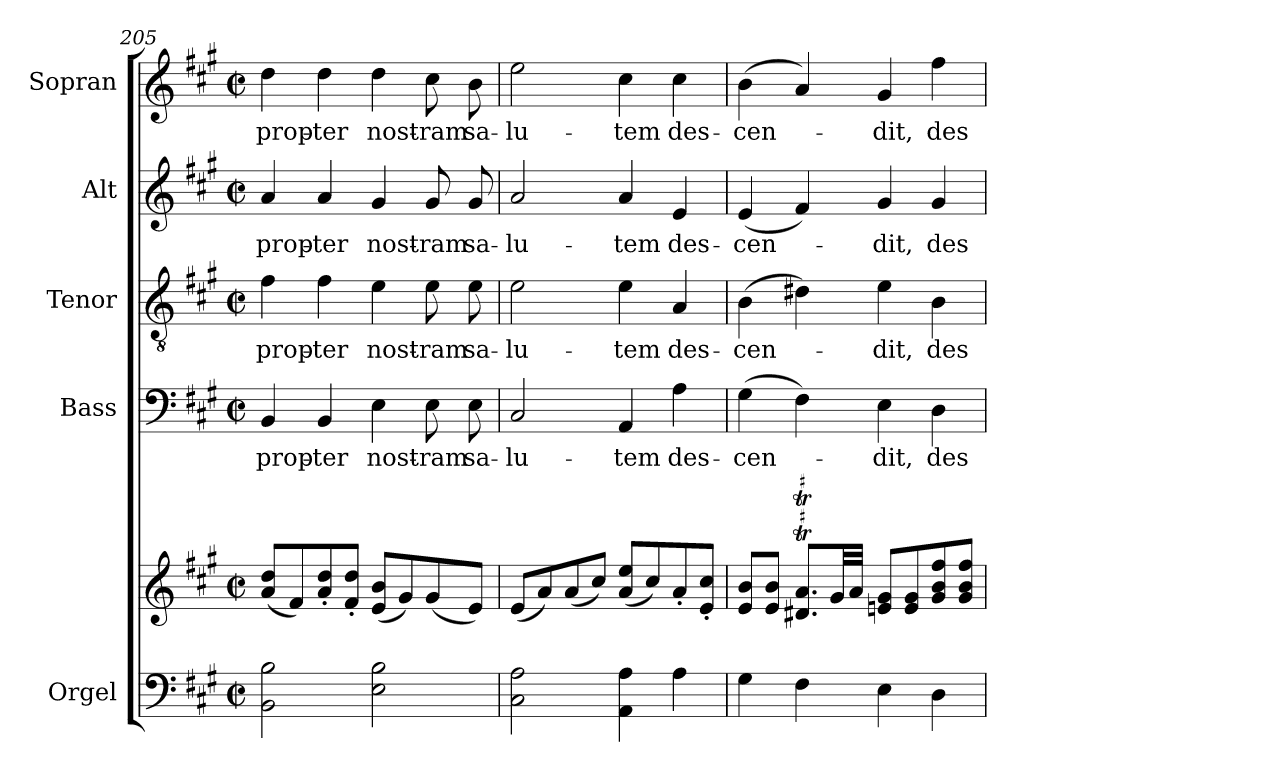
**kern	**kern	**kern	**text	**kern	**text	**kern	**text	**kern	**text
*part5	*part5	*part4	*part4	*part3	*part3	*part2	*part2	*part1	*part1
*staff6	*staff5	*staff4	*staff4	*staff3	*staff3	*staff2	*staff2	*staff1	*staff1
*I"Orgel	*	*I"Bass	*	*I"Tenor	*	*I"Alt	*	*I"Sopran	*
*I'Org.	*	*I'B.	*	*I'T.	*	*I'A.	*	*I'S.	*
!!LO:LB:g=z
*clefF4	*clefG2	*clefF4	*	*clefGv2	*	*clefG2	*	*clefG2	*
*k[f#c#g#]	*k[f#c#g#]	*k[f#c#g#]	*	*k[f#c#g#]	*	*k[f#c#g#]	*	*k[f#c#g#]	*
*A:	*A:	*A:	*	*A:	*	*A:	*	*A:	*
*M2/2	*M2/2	*M2/2	*	*M2/2	*	*M2/2	*	*M2/2	*
*met(c|)	*met(c|)	*met(c|)	*	*met(c|)	*	*met(c|)	*	*met(c|)	*
=205	=205	=205	=205	=205	=205	=205	=205	=205	=205
!	!	!	!LO:LY:b	!	!LO:LY:b	!	!LO:LY:b	!	!LO:LY:b
2BB\ 2B\	(<8a/ 8dd/L	4BB/	prop-	4f#\	prop-	4a/	prop-	4dd\	prop-
.	8f#/)	.	.	.	.	.	.	.	.
!	!	!	!LO:LY:b	!	!LO:LY:b	!	!LO:LY:b	!	!LO:LY:b
.	8a/'< 8dd/'<	4BB/	-ter	4f#\	-ter	4a/	-ter	4dd\	-ter
.	8f#/'< 8dd/'<J	.	.	.	.	.	.	.	.
!	!	!	!LO:LY:b	!	!LO:LY:b	!	!LO:LY:b	!	!LO:LY:b
2E\ 2B\	(<8e/ 8b/L	4E\	nost-	4e\	nost-	4g#/	nost-	4dd\	nost-
.	8g#/)	.	.	.	.	.	.	.	.
!	!	!	!LO:LY:b	!	!LO:LY:b	!	!LO:LY:b	!	!LO:LY:b
.	(<8g#/	8E\	-ram	8e\	-ram	8g#/	-ram	8cc#\	-ram
!	!	!	!LO:LY:b	!	!LO:LY:b	!	!LO:LY:b	!	!LO:LY:b
.	8e/J)	8E\	sa-	8e\	sa-	8g#/	sa-	8b\	sa-
=206	=206	=206	=206	=206	=206	=206	=206	=206	=206
!	!	!	!LO:LY:b	!	!LO:LY:b	!	!LO:LY:b	!	!LO:LY:b
2C#\ 2A\	(<8e/L	2C#/	-lu-	2e\	-lu-	2a/	-lu-	2ee\	-lu-
.	8a/)	.	.	.	.	.	.	.	.
.	(<8a/	.	.	.	.	.	.	.	.
.	8cc#/J)	.	.	.	.	.	.	.	.
!	!	!	!LO:LY:b	!	!LO:LY:b	!	!LO:LY:b	!	!LO:LY:b
4AA\ 4A\	(<8a/ 8ee/L	4AA/	-tem	4e\	-tem	4a/	-tem	4cc#\	-tem
.	8cc#/)	.	.	.	.	.	.	.	.
!	!	!	!LO:LY:b	!	!LO:LY:b	!	!LO:LY:b	!	!LO:LY:b
4A\	8a'</	4A\	des-	4A/	des-	4e/	des-	4cc#\	des-
.	8e/'< 8cc#/'<J	.	.	.	.	.	.	.	.
=207	=207	=207	=207	=207	=207	=207	=207	=207	=207
!	!	!	!LO:LY:b	!	!LO:LY:b	!	!LO:LY:b	!	!LO:LY:b
4G#\	8e/ 8b/L	(>4G#\	-cen-	(>4B\	-cen-	(<4e/	-cen-	(>4b\	-cen-
.	8e/ 8b/J	.	.	.	.	.	.	.	.
4F#\	8.d#X/T 8.a/TL	4F#\)	.	4d#X\)	.	4f#/)	.	4a/)	.
.	32g#/LL	.	.	.	.	.	.	.	.
.	32a/JJJ	.	.	.	.	.	.	.	.
!	!	!	!LO:LY:b	!	!LO:LY:b	!	!LO:LY:b	!	!LO:LY:b
4E\	8e/ 8g#/L	4E\	-dit,	4e\	-dit,	4g#/	-dit,	4g#/	-dit,
.	8e/ 8g#/	.	.	.	.	.	.	.	.
!	!	!	!LO:LY:b	!	!LO:LY:b	!	!LO:LY:b	!	!LO:LY:b
4D\	8g#/ 8b/ 8ff#/	4D\	des-	4B\	des-	4g#/	des-	4ff#\	des-
.	8g#/ 8b/ 8ff#/J	.	.	.	.	.	.	.	.
=	=	=	=	=	=	=	=	=	=
*-	*-	*-	*-	*-	*-	*-	*-	*-	*-
